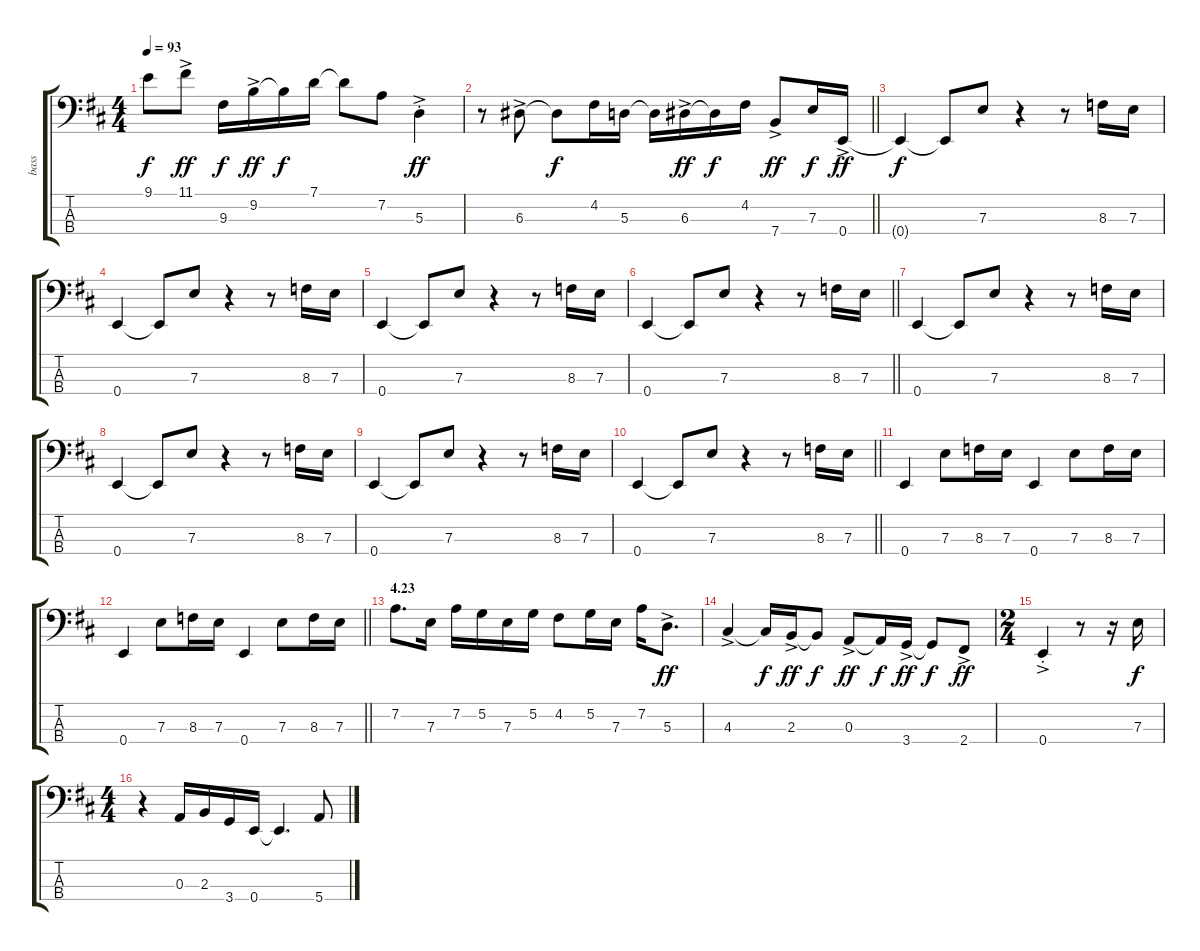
\track ("bass" "bass") {instrument electricbasspick}
\staff {score tabs}
\tuning (G2 D2 A1 E1) {hide}
\ts (4 4)
\tempo 93
\clef f4
\ks d
9.1{t}.8{dy f} 11.1{ac}.8{dy ff} 9.3.16{dy f} 9.2{ac}.16{dy ff} 9.2{t}.16{dy f} 7.1.16 7.1{t}.8 7.2.8 5.3{ac st}.4{dy ff} |
\barLineRight lightlight
r.8 6.3{ac}.8 6.3{t}.8{dy f} 4.2.16 5.3.16 5.3{t}.16 6.3{ac}.16{dy ff} 6.3{t}.16{dy f} 4.2.16 7.4{ac}.8{dy ff} 7.3.16{dy f} 0.4{ac}.16{dy ff} |
0.4{t}.4{dy f} 0.4{t}.8 7.3.8 r.4 r.8 8.3.16 7.3.16 |
0.4.4 0.4{t}.8 7.3.8 r.4 r.8 8.3.16 7.3.16 |
0.4.4 0.4{t}.8 7.3.8 r.4 r.8 8.3.16 7.3.16 |
\barLineRight lightlight
0.4.4 0.4{t}.8 7.3.8 r.4 r.8 8.3.16 7.3.16 |
0.4.4 0.4{t}.8 7.3.8 r.4 r.8 8.3.16 7.3.16 |
0.4.4 0.4{t}.8 7.3.8 r.4 r.8 8.3.16 7.3.16 |
0.4.4 0.4{t}.8 7.3.8 r.4 r.8 8.3.16 7.3.16 |
\barLineRight lightlight
0.4.4 0.4{t}.8 7.3.8 r.4 r.8 8.3.16 7.3.16 |
0.4.4 7.3.8 8.3.16 7.3.16 0.4.4 7.3.8 8.3.16 7.3.16 |
\barLineRight lightlight
0.4.4 7.3.8 8.3.16 7.3.16 0.4.4 7.3.8 8.3.16 7.3.16 |
\section ("" "4.23")
7.2.8{d} 7.3.16 7.2.16 5.2.16 7.3.16 5.2.16 4.2.8 5.2.16 7.3.16 7.2.16 5.3{ac}.8{d dy ff} |
4.3{ac}.4 4.3{t}.16{dy f} 2.3{ac}.16{dy ff} 2.3{t}.8{dy f} 0.3{ac}.8{dy ff} 0.3{t}.16{dy f} 3.4{ac}.16{dy ff} 3.4{t}.8{dy f} 2.4{ac}.8{dy ff} |
\ts (2 4)
0.4{ac st}.4 r.8 r.16 7.3.16{dy f} |
\ts (4 4)
r.4 0.3.16 2.3.16 3.4.16 0.4.16 0.4{t}.4{d} 5.4.8
